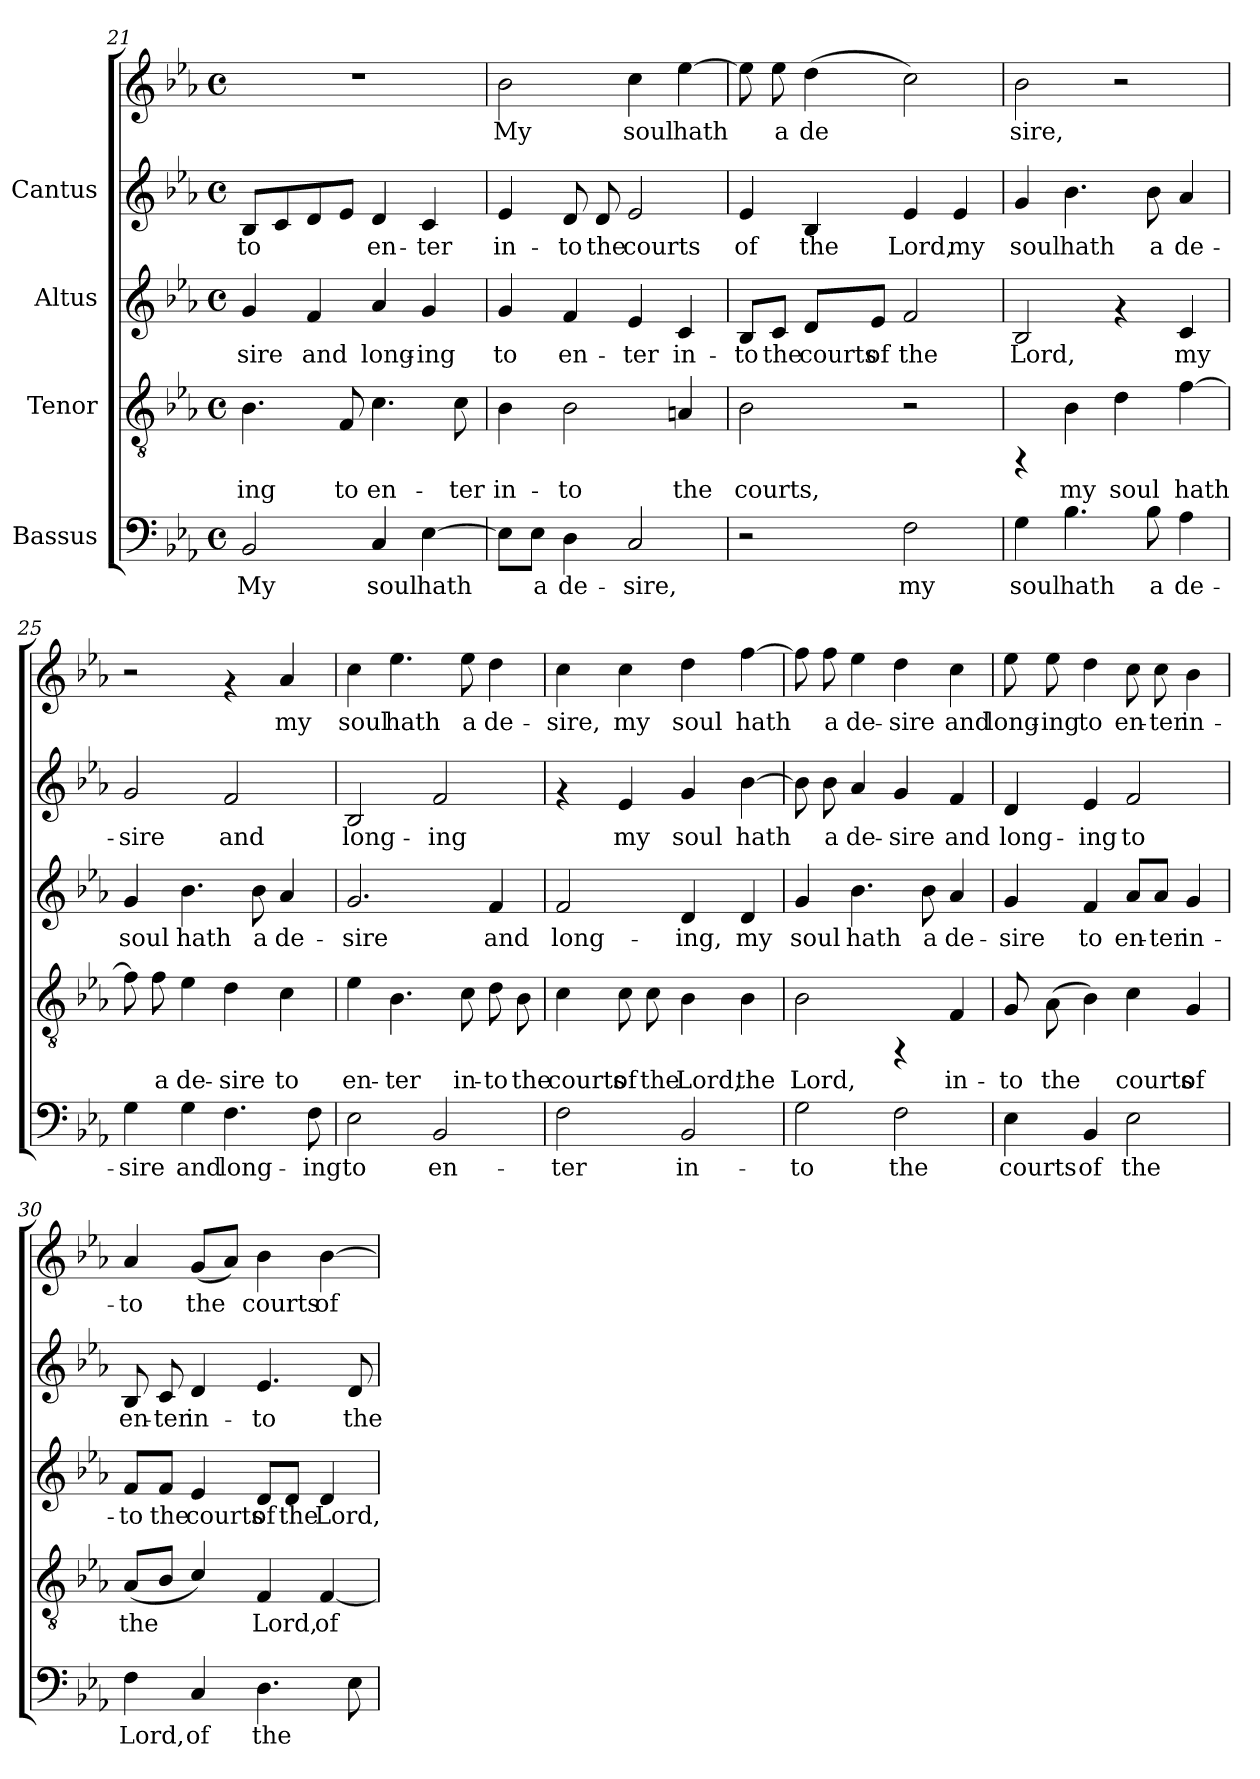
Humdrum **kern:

**kern	**text	**kern	**text	**kern	**text	**kern	**text	**kern	**text
*part4	*part4	*part3	*part3	*part2	*part2	*part1	*part1	*part1	*part1
*staff5	*staff5	*staff4	*staff4	*staff3	*staff3	*staff2	*staff2	*staff1	*staff1
*I"Bassus	*	*I"Tenor	*	*I"Altus	*	*I"Cantus	*	*	*
*clefF4	*	*clefGv2	*	*clefG2	*	*clefG2	*	*clefG2	*
*k[b-e-a-]	*	*k[b-e-a-]	*	*k[b-e-a-]	*	*k[b-e-a-]	*	*k[b-e-a-]	*
*E-:	*	*E-:	*	*E-:	*	*E-:	*	*E-:	*
*M4/4	*	*M4/4	*	*M4/4	*	*M4/4	*	*M4/4	*
*met(c)	*	*met(c)	*	*met(c)	*	*met(c)	*	*met(c)	*
=21	=21	=21	=21	=21	=21	=21	=21	=21	=21
!	!LO:LY:b:cj	!	!LO:LY:b:cj	!	!LO:LY:b:cj	!	!LO:LY:b:cj	!	!
2BB-/	My	4.B-\	-ing	4g/	-sire	8B-/L	to	1r	.
!	!	!	!	!	!	!	!LO:LY:b:cj	!	!
.	.	.	.	.	.	8c/	.	.	.
!	!	!	!	!	!LO:LY:b:cj	!	!LO:LY:b:cj	!	!
.	.	.	.	4f/	and	8d/	.	.	.
!	!	!	!LO:LY:b:cj	!	!	!	!LO:LY:b:cj	!	!
.	.	8F/	to	.	.	8e-/J	.	.	.
!	!LO:LY:b:cj	!	!LO:LY:b:cj	!	!LO:LY:b:cj	!	!LO:LY:b:cj	!	!
4C/	soul	4.c\	en-	4a-/	long-	4d/	en-	.	.
!	!LO:LY:b:cj	!	!	!	!LO:LY:b:cj	!	!LO:LY:b:cj	!	!
[>4E-\	hath	.	.	4g/	-ing	4c/	-ter	.	.
!	!	!	!LO:LY:b:cj	!	!	!	!	!	!
.	.	8c\	-ter	.	.	.	.	.	.
=22	=22	=22	=22	=22	=22	=22	=22	=22	=22
!	!LO:LY:b:cj	!	!LO:LY:b:cj	!	!LO:LY:b:cj	!	!LO:LY:b:cj	!	!LO:LY:b:cj
8E-\L]	.	4B-\	in-	4g/	to	4e-/	in-	2b-\	My
!	!LO:LY:b:cj	!	!	!	!	!	!	!	!
8E-\J	a	.	.	.	.	.	.	.	.
!	!LO:LY:b:cj	!	!LO:LY:b:cj	!	!LO:LY:b:cj	!	!LO:LY:b:cj	!	!
4D\	de-	2B-\	-to	4f/	en-	8d/	-to	.	.
!	!	!	!	!	!	!	!LO:LY:b:cj	!	!
.	.	.	.	.	.	8d/	the	.	.
!	!LO:LY:b:cj	!	!	!	!LO:LY:b:cj	!	!LO:LY:b:cj	!	!LO:LY:b:cj
2C/	-sire,	.	.	4e-/	-ter	2e-/	courts	4cc\	soul
!	!	!	!LO:LY:b:cj	!	!LO:LY:b:cj	!	!	!	!LO:LY:b:cj
.	.	4An/	the	4c/	in-	.	.	[>4ee-\	hath
=23	=23	=23	=23	=23	=23	=23	=23	=23	=23
!	!	!	!LO:LY:b:cj	!	!LO:LY:b:cj	!	!LO:LY:b:cj	!	!LO:LY:b:cj
2r	.	2B-\	courts,	8B-/L	-to	4e-/	-of	8ee-\]	.
!	!	!	!	!	!LO:LY:b:cj	!	!	!	!LO:LY:b:cj
.	.	.	.	8c/J	the	.	.	8ee-\	a
!	!	!	!	!	!LO:LY:b:cj	!	!LO:LY:b:cj	!	!LO:LY:b:cj
.	.	.	.	8d/L	courts	4B-/	the	(>4dd\	de-
!	!	!	!	!	!LO:LY:b:cj	!	!	!	!
.	.	.	.	8e-/J	of	.	.	.	.
!	!LO:LY:b:cj	!	!	!	!LO:LY:b:cj	!	!LO:LY:b:cj	!	!LO:LY:b:cj
2F\	my	2r	.	2f/	the	4e-/	Lord,	2cc\)	--
!	!	!	!	!	!	!	!LO:LY:b:cj	!	!
.	.	.	.	.	.	4e-/	my	.	.
!!LO:LB:g=z
=24	=24	=24	=24	=24	=24	=24	=24	=24	=24
!	!LO:LY:b:cj	!	!	!	!LO:LY:b:cj	!	!LO:LY:b:cj	!	!LO:LY:b:cj
4G\	soul	4rFF	.	2B-/	Lord,	4g/	soul	2b-\	sire,
!	!LO:LY:b:cj	!	!LO:LY:b:cj	!	!	!	!LO:LY:b:cj	!	!
4.B-\	hath	4B-\	my	.	.	4.b-\	hath	.	.
!	!	!	!LO:LY:b:cj	!	!	!	!	!	!
.	.	4d\	soul	4rf	.	.	.	2r	.
!	!LO:LY:b:cj	!	!	!	!	!	!LO:LY:b:cj	!	!
8B-\	a	.	.	.	.	8b-\	a	.	.
!	!LO:LY:b:cj	!	!LO:LY:b:cj	!	!LO:LY:b:cj	!	!LO:LY:b:cj	!	!
4A-\	de-	[>4f\	hath	4c/	my	4a-/	de-	.	.
=25	=25	=25	=25	=25	=25	=25	=25	=25	=25
!	!LO:LY:b:cj	!	!LO:LY:b:cj	!	!LO:LY:b:cj	!	!LO:LY:b:cj	!	!
4G\	-sire	8f\]	.	4g/	soul	2g/	sire	2r	.
!	!	!	!LO:LY:b:cj	!	!	!	!	!	!
.	.	8f\	a	.	.	.	.	.	.
!	!LO:LY:b:cj	!	!LO:LY:b:cj	!	!LO:LY:b:cj	!	!	!	!
4G\	and	4e-\	de-	4.b-\	hath	.	.	.	.
!	!LO:LY:b:cj	!	!LO:LY:b:cj	!	!	!	!LO:LY:b:cj	!	!
4.F\	long-	4d\	-sire	.	.	2f/	and	4rf	.
!	!	!	!	!	!LO:LY:b:cj	!	!	!	!
.	.	.	.	8b-\	a	.	.	.	.
!	!	!	!LO:LY:b:cj	!	!LO:LY:b:cj	!	!	!	!LO:LY:b:cj
.	.	4c\	to	4a-/	de-	.	.	4a-/	-my
!	!LO:LY:b:cj	!	!	!	!	!	!	!	!
8F\	-ing	.	.	.	.	.	.	.	.
=26	=26	=26	=26	=26	=26	=26	=26	=26	=26
!	!LO:LY:b:cj	!	!LO:LY:b:cj	!	!LO:LY:b:cj	!	!LO:LY:b:cj	!	!LO:LY:b:cj
2E-\	to	4e-\	en-	2.g/	-sire	2B-/	-long-	4cc\	soul
!	!	!	!LO:LY:b:cj	!	!	!	!	!	!LO:LY:b:cj
.	.	4.B-\	-ter	.	.	.	.	4.ee-\	hath
!	!LO:LY:b:cj	!	!	!	!	!	!LO:LY:b:cj	!	!
2BB-/	en-	.	.	.	.	2f/	-ing	.	.
!	!	!	!LO:LY:b:cj	!	!	!	!	!	!LO:LY:b:cj
.	.	8c\	in-	.	.	.	.	8ee-\	a
!	!	!	!LO:LY:b:cj	!	!LO:LY:b:cj	!	!	!	!LO:LY:b:cj
.	.	8d\	-to	4f/	and	.	.	4dd\	de-
!	!	!	!LO:LY:b:cj	!	!	!	!	!	!
.	.	8B-\	the	.	.	.	.	.	.
=27	=27	=27	=27	=27	=27	=27	=27	=27	=27
!	!LO:LY:b:cj	!	!LO:LY:b:cj	!	!LO:LY:b:cj	!	!	!	!LO:LY:b:cj
2F\	-ter	4c\	courts	2f/	long-	4rf	.	4cc\	sire,
!	!	!	!LO:LY:b:cj	!	!	!	!LO:LY:b:cj	!	!LO:LY:b:cj
.	.	8c\	of	.	.	4e-/	my	4cc\	my
!	!	!	!LO:LY:b:cj	!	!	!	!	!	!
.	.	8c\	the	.	.	.	.	.	.
!	!LO:LY:b:cj	!	!LO:LY:b:cj	!	!LO:LY:b:cj	!	!LO:LY:b:cj	!	!LO:LY:b:cj
2BB-/	in-	4B-\	Lord,	4d/	-ing,	4g/	soul	4dd\	soul
!	!	!	!LO:LY:b:cj	!	!LO:LY:b:cj	!	!LO:LY:b:cj	!	!LO:LY:b:cj
.	.	4B-\	the	4d/	my	[>4b-\	hath	[>4ff\	hath
!!LO:LB:g=z
=28	=28	=28	=28	=28	=28	=28	=28	=28	=28
!	!LO:LY:b:cj	!	!LO:LY:b:cj	!	!LO:LY:b:cj	!	!LO:LY:b:cj	!	!LO:LY:b:cj
2G\	-to	2B-\	Lord,	4g/	soul	8b-\]	.	8ff\]	.
!	!	!	!	!	!	!	!LO:LY:b:cj	!	!LO:LY:b:cj
.	.	.	.	.	.	8b-\	a	8ff\	a
!	!	!	!	!	!LO:LY:b:cj	!	!LO:LY:b:cj	!	!LO:LY:b:cj
.	.	.	.	4.b-\	hath	4a-/	de-	4ee-\	de-
!	!LO:LY:b:cj	!	!	!	!	!	!LO:LY:b:cj	!	!LO:LY:b:cj
2F\	the	4rFF	.	.	.	4g/	-sire	4dd\	-sire
!	!	!	!	!	!LO:LY:b:cj	!	!	!	!
.	.	.	.	8b-\	a	.	.	.	.
!	!	!	!LO:LY:b:cj	!	!LO:LY:b:cj	!	!LO:LY:b:cj	!	!LO:LY:b:cj
.	.	4F/	in-	4a-/	de-	4f/	and	4cc\	and
=29	=29	=29	=29	=29	=29	=29	=29	=29	=29
!	!LO:LY:b:cj	!	!LO:LY:b:cj	!	!LO:LY:b:cj	!	!LO:LY:b:cj	!	!LO:LY:b:cj
4E-\	courts	8G/	-to	4g/	-sire	4d/	-long-	8ee-\	long-
!	!	!	!LO:LY:b:cj	!	!	!	!	!	!LO:LY:b:cj
.	.	(>8A-\	the	.	.	.	.	8ee-\	-ing
!	!LO:LY:b:cj	!	!LO:LY:b:cj	!	!LO:LY:b:cj	!	!LO:LY:b:cj	!	!LO:LY:b:cj
4BB-/	of	4B-\)	.	4f/	to	4e-/	-ing	4dd\	to
!	!LO:LY:b:cj	!	!LO:LY:b:cj	!	!LO:LY:b:cj	!	!LO:LY:b:cj	!	!LO:LY:b:cj
2E-\	the	4c\	courts	8a-/L	en-	2f/	to	8cc\	en-
!	!	!	!	!	!LO:LY:b:cj	!	!	!	!LO:LY:b:cj
.	.	.	.	8a-/J	-ter	.	.	8cc\	-ter
!	!	!	!LO:LY:b:cj	!	!LO:LY:b:cj	!	!	!	!LO:LY:b:cj
.	.	4G/	of	4g/	in-	.	.	4b-\	in-
=30	=30	=30	=30	=30	=30	=30	=30	=30	=30
!	!LO:LY:b:cj	!	!LO:LY:b:cj	!	!LO:LY:b:cj	!	!LO:LY:b:cj	!	!LO:LY:b:cj
4F\	Lord,	(<8A-/L	the	8f/L	-to	8B-/	en-	4a-/	to
!	!	!	!LO:LY:b:cj	!	!LO:LY:b:cj	!	!LO:LY:b:cj	!	!
.	.	8B-/J	.	8f/J	the	8c/	-ter	.	.
!	!LO:LY:b:cj	!	!LO:LY:b:cj	!	!LO:LY:b:cj	!	!LO:LY:b:cj	!	!LO:LY:b:cj
4C/	of	4c/)	.	4e-/	courts	4d/	in-	(<8g/L	the
!	!	!	!	!	!	!	!	!	!LO:LY:b:cj
.	.	.	.	.	.	.	.	8a-/J)	.
!	!LO:LY:b:cj	!	!LO:LY:b:cj	!	!LO:LY:b:cj	!	!LO:LY:b:cj	!	!LO:LY:b:cj
4.D\	the	4F/	Lord,	8d/L	of	4.e-/	-to	4b-\	courts
!	!	!	!	!	!LO:LY:b:cj	!	!	!	!
.	.	.	.	8d/J	the	.	.	.	.
!	!	!	!LO:LY:b:cj	!	!LO:LY:b:cj	!	!	!	!LO:LY:b:cj
.	.	[<4F/	of	4d/	Lord,	.	.	[>4b-\	of
!	!LO:LY:b:cj	!	!	!	!	!	!LO:LY:b:cj	!	!
8E-\	.	.	.	.	.	8d/	the	.	.
=	=	=	=	=	=	=	=	=	=
*-	*-	*-	*-	*-	*-	*-	*-	*-	*-
